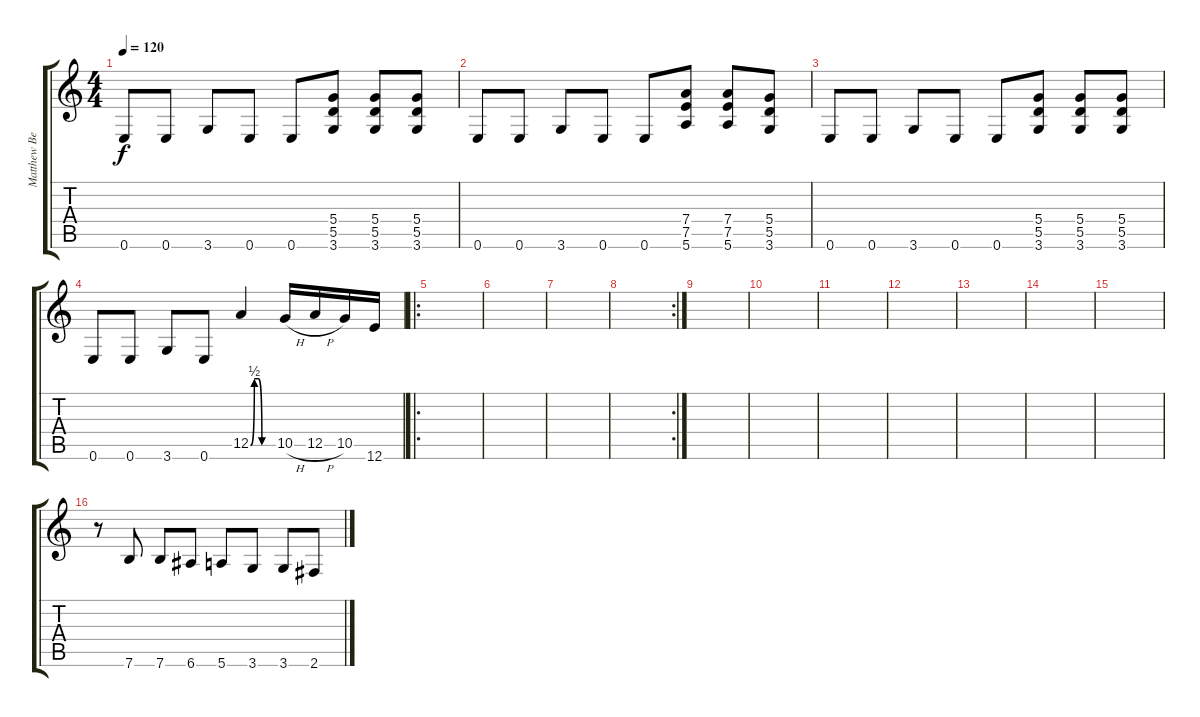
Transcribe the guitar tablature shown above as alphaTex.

\track ("Matthew Bellamy" "Matthew Be") {instrument distortionguitar}
\staff {score tabs}
\tuning (E4 B3 G3 D3 A2 E2) {hide}
\ts (4 4)
\tempo 120
\clef g2
\ks c
0.6.8{dy f} 0.6.8 3.6.8 0.6.8 0.6.8 (5.4 5.5 3.6).8 (5.4 5.5 3.6).8 (5.4 5.5 3.6).8 |
0.6.8 0.6.8 3.6.8 0.6.8 0.6.8 (7.4 7.5 5.6).8 (7.4 7.5 5.6).8 (5.4 5.5 3.6).8 |
0.6.8 0.6.8 3.6.8 0.6.8 0.6.8 (5.4 5.5 3.6).8 (5.4 5.5 3.6).8 (5.4 5.5 3.6).8 |
0.6.8 0.6.8 3.6.8 0.6.8 12.5{be (custom 0 0 10 2 20 2 30 0 60 0)}.4 10.5{h}.16 12.5{h}.16 10.5.16 12.6.16 |
\ro
|
|
|
\rc 2
|
|
|
|
|
|
|
|
r.8 7.6.8 7.6.8 6.6.8 5.6.8 3.6.8 3.6.8 2.6.8
